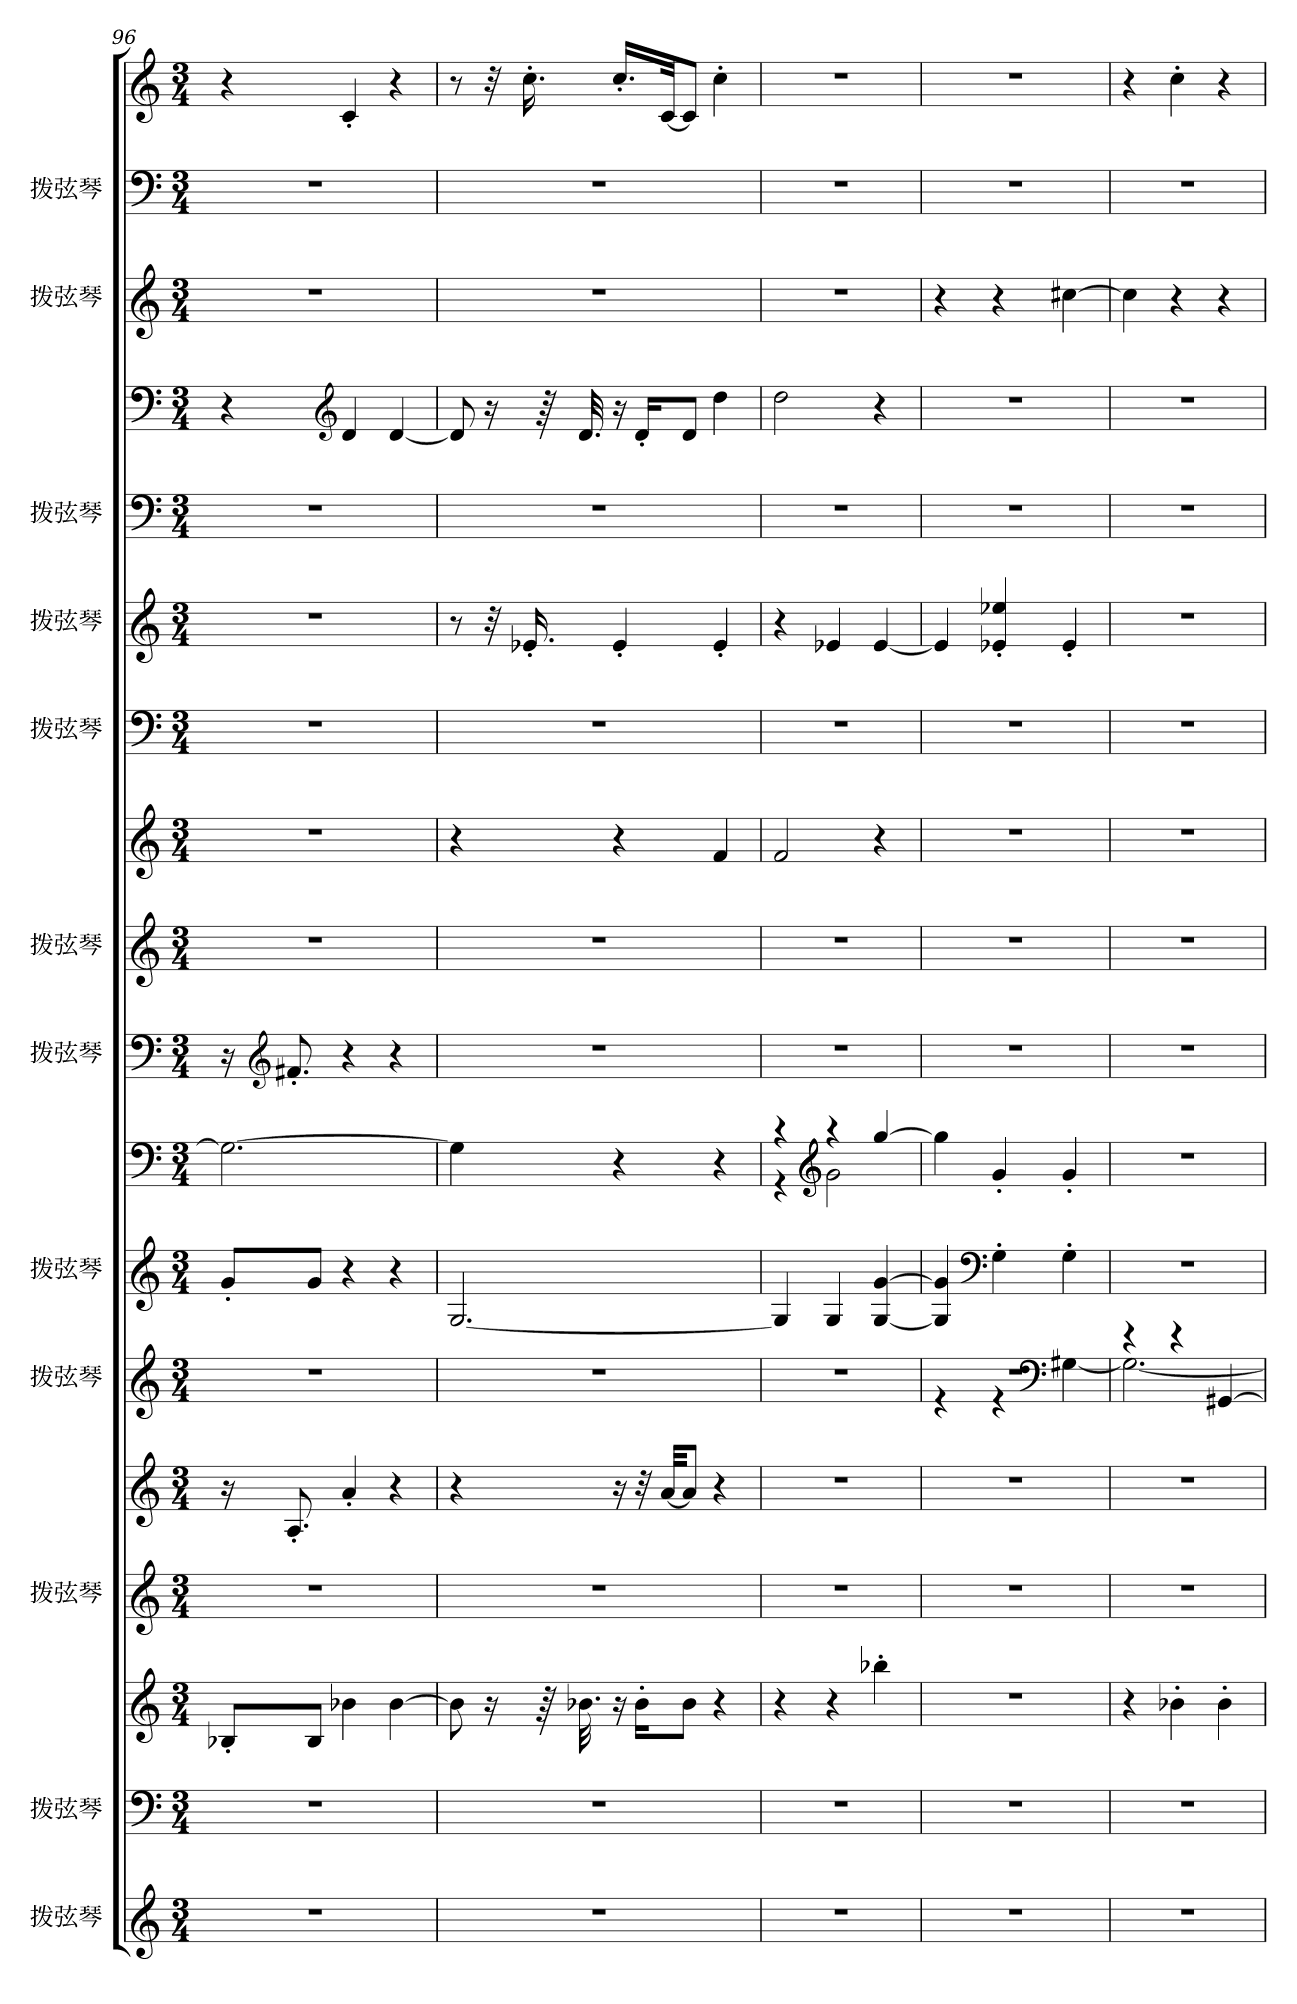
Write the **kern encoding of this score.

**kern	**kern	**kern	**kern	**kern	**kern	**kern	**kern	**kern	**kern	**kern	**kern	**kern	**kern	**kern	**kern	**kern	**kern
*part12	*part11	*part11	*part10	*part10	*part9	*part8	*part8	*part7	*part6	*part6	*part5	*part4	*part3	*part3	*part2	*part1	*part1
*staff18	*staff17	*staff16	*staff15	*staff14	*staff13	*staff12	*staff11	*staff10	*staff9	*staff8	*staff7	*staff6	*staff5	*staff4	*staff3	*staff2	*staff1
*I"拨弦琴	*I"拨弦琴	*	*I"拨弦琴	*	*I"拨弦琴	*I"拨弦琴	*	*I"拨弦琴	*I"拨弦琴	*	*I"拨弦琴	*I"拨弦琴	*I"拨弦琴	*	*I"拨弦琴	*I"拨弦琴	*
*clefG2	*clefF4	*clefG2	*clefG2	*clefG2	*clefG2	*clefG2	*clefF4	*clefF4	*clefG2	*clefG2	*clefF4	*clefG2	*clefF4	*clefF4	*clefG2	*clefF4	*clefG2
*k[]	*k[]	*k[]	*k[]	*k[]	*k[]	*k[]	*k[]	*k[]	*k[]	*k[]	*k[]	*k[]	*k[]	*k[]	*k[]	*k[]	*k[]
*M3/4	*M3/4	*M3/4	*M3/4	*M3/4	*M3/4	*M3/4	*M3/4	*M3/4	*M3/4	*M3/4	*M3/4	*M3/4	*M3/4	*M3/4	*M3/4	*M3/4	*M3/4
=96	=96	=96	=96	=96	=96	=96	=96	=96	=96	=96	=96	=96	=96	=96	=96	=96	=96
2.r	2.r	8B-X'/L	2.r	16r	2.r	8g'/L	2.G\_	16r	2.r	2.r	2.r	2.r	2.r	4r	2.r	2.r	4r
*	*	*	*	*	*	*	*	*clefG2	*	*	*	*	*	*	*	*	*
.	.	.	.	8.A'/	.	.	.	8.f#X'/	.	.	.	.	.	.	.	.	.
.	.	8B-/J	.	.	.	8g/J	.	.	.	.	.	.	.	.	.	.	.
*	*	*	*	*	*	*	*	*	*	*	*	*	*	*clefG2	*	*	*
.	.	4b-X\	.	4a'/	.	4r	.	4r	.	.	.	.	.	4d/	.	.	4c'/
.	.	[4b-\	.	4r	.	4r	.	4r	.	.	.	.	.	[4d/	.	.	4r
=97	=97	=97	=97	=97	=97	=97	=97	=97	=97	=97	=97	=97	=97	=97	=97	=97	=97
2.r	2.r	8b-\]	2.r	4r	2.r	[2.G/	4G\]	2.r	2.r	4r	2.r	8r	2.r	8d/]	2.r	2.r	8r
.	.	16r	.	.	.	.	.	.	.	.	.	32r	.	16r	.	.	32r
.	.	.	.	.	.	.	.	.	.	.	.	16.e-X'/	.	.	.	.	16.cc'\
.	.	64r	.	.	.	.	.	.	.	.	.	.	.	64r	.	.	.
.	.	32.b-X\	.	.	.	.	.	.	.	.	.	.	.	32.d/	.	.	.
.	.	16r	.	16r	.	.	4r	.	.	4r	.	4e-'/	.	16r	.	.	16.cc'/LL
.	.	16b-'\KL	.	32r	.	.	.	.	.	.	.	.	.	16d'/KL	.	.	.
.	.	.	.	[32a/KKL	.	.	.	.	.	.	.	.	.	.	.	.	[32c/JK
.	.	8b-\J	.	8a/J]	.	.	.	.	.	.	.	.	.	8d/J	.	.	8c/J]
.	.	4r	.	4r	.	.	4r	.	.	4f/	.	4e-'/	.	4dd\	.	.	4cc'\
=98	=98	=98	=98	=98	=98	=98	=98	=98	=98	=98	=98	=98	=98	=98	=98	=98	=98
*	*	*	*	*	*	*	*^	*	*	*	*	*	*	*	*	*	*
2.r	2.r	4r	2.r	2.r	2.r	4G/]	4r	4r	2.r	2.r	2f/	2.r	4r	2.r	2dd\	2.r	2.r	2.r
*	*	*	*	*	*	*	*clefG2	*	*	*	*	*	*	*	*	*	*	*
.	.	4r	.	.	.	4G/	4r	2g\	.	.	.	.	4e-X/	.	.	.	.	.
.	.	4bb-X'\	.	.	.	[4G/ [4g/	[4gg/	.	.	.	4r	.	[4e-/	.	4r	.	.	.
*	*	*	*	*	*	*	*v	*v	*	*	*	*	*	*	*	*	*	*
!!LO:PB:g=z
=99	=99	=99	=99	=99	=99	=99	=99	=99	=99	=99	=99	=99	=99	=99	=99	=99	=99
*	*	*	*	*	*^	*	*	*	*	*	*	*	*	*	*	*	*
2.r	2.r	2.r	2.r	2.r	2.r	4r	4G/] 4g/]	4gg\]	2.r	2.r	2.r	2.r	4e-/]	2.r	2.r	4r	2.r	2.r
*	*	*	*	*	*	*	*clefF4	*	*	*	*	*	*	*	*	*	*	*
.	.	.	.	.	.	4r	4G'\	4g'/	.	.	.	.	4e-X/' 4ee-X/'	.	.	4r	.	.
*	*	*	*	*	*clefF4	*	*	*	*	*	*	*	*	*	*	*	*	*
.	.	.	.	.	.	[4G#X\	4G'\	4g'/	.	.	.	.	4e-'/	.	.	[4cc#X\	.	.
=100	=100	=100	=100	=100	=100	=100	=100	=100	=100	=100	=100	=100	=100	=100	=100	=100	=100	=100
2.r	2.r	4r	2.r	2.r	4r	2.G#\_	2.r	2.r	2.r	2.r	2.r	2.r	2.r	2.r	2.r	4cc#\]	2.r	4r
.	.	4b-X'\	.	.	4r	.	.	.	.	.	.	.	.	.	.	4r	.	4cc'\
.	.	4b-'\	.	.	[4GG#X/	.	.	.	.	.	.	.	.	.	.	4r	.	4r
*	*	*	*	*	*v	*v	*	*	*	*	*	*	*	*	*	*	*	*
=	=	=	=	=	=	=	=	=	=	=	=	=	=	=	=	=	=
*-	*-	*-	*-	*-	*-	*-	*-	*-	*-	*-	*-	*-	*-	*-	*-	*-	*-
